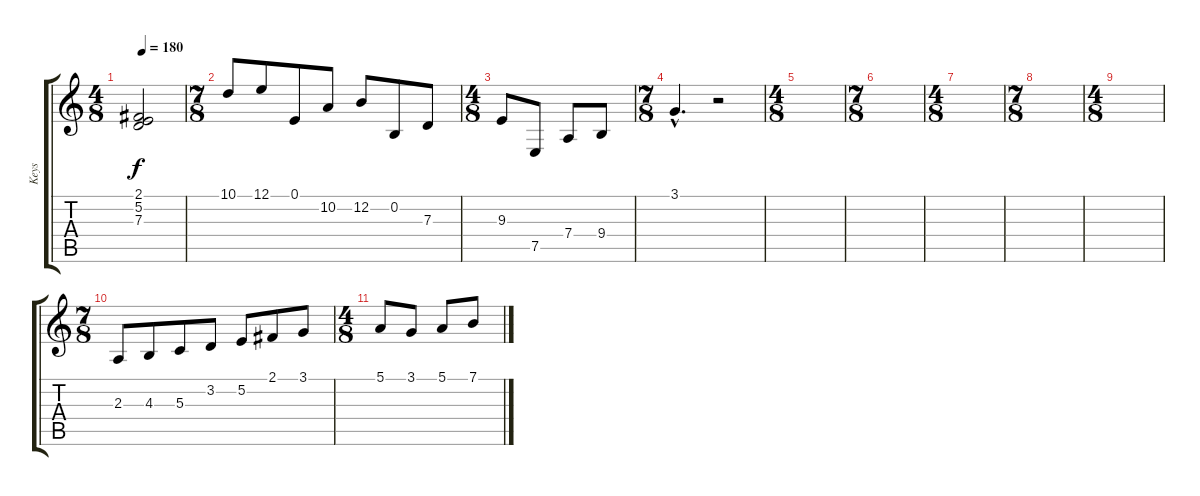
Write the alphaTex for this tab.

\track ("Keys" "Keys") {instrument stringensemble1}
\staff {score tabs}
\tuning (E4 B3 G3 D3 A2 D2) {hide}
\ts (4 8)
\tempo 180
\clef g2
\ks c
(2.1{t} 5.2{t} 7.3{t}).2{dy f} |
\ts (7 8)
10.1.8 12.1.8 0.1.8 10.2.8 12.2.8 0.2.8 7.3.8 |
\ts (4 8)
9.3.8 7.5.8 7.4.8 9.4.8 |
\ts (7 8)
3.1{hac}.4{d} r.2 |
\ts (4 8)
|
\ts (7 8)
|
\ts (4 8)
|
\ts (7 8)
|
\ts (4 8)
|
\ts (7 8)
2.3.8 4.3.8 5.3.8 3.2.8 5.2.8 2.1.8 3.1.8 |
\ts (4 8)
5.1.8 3.1.8 5.1.8 7.1.8
